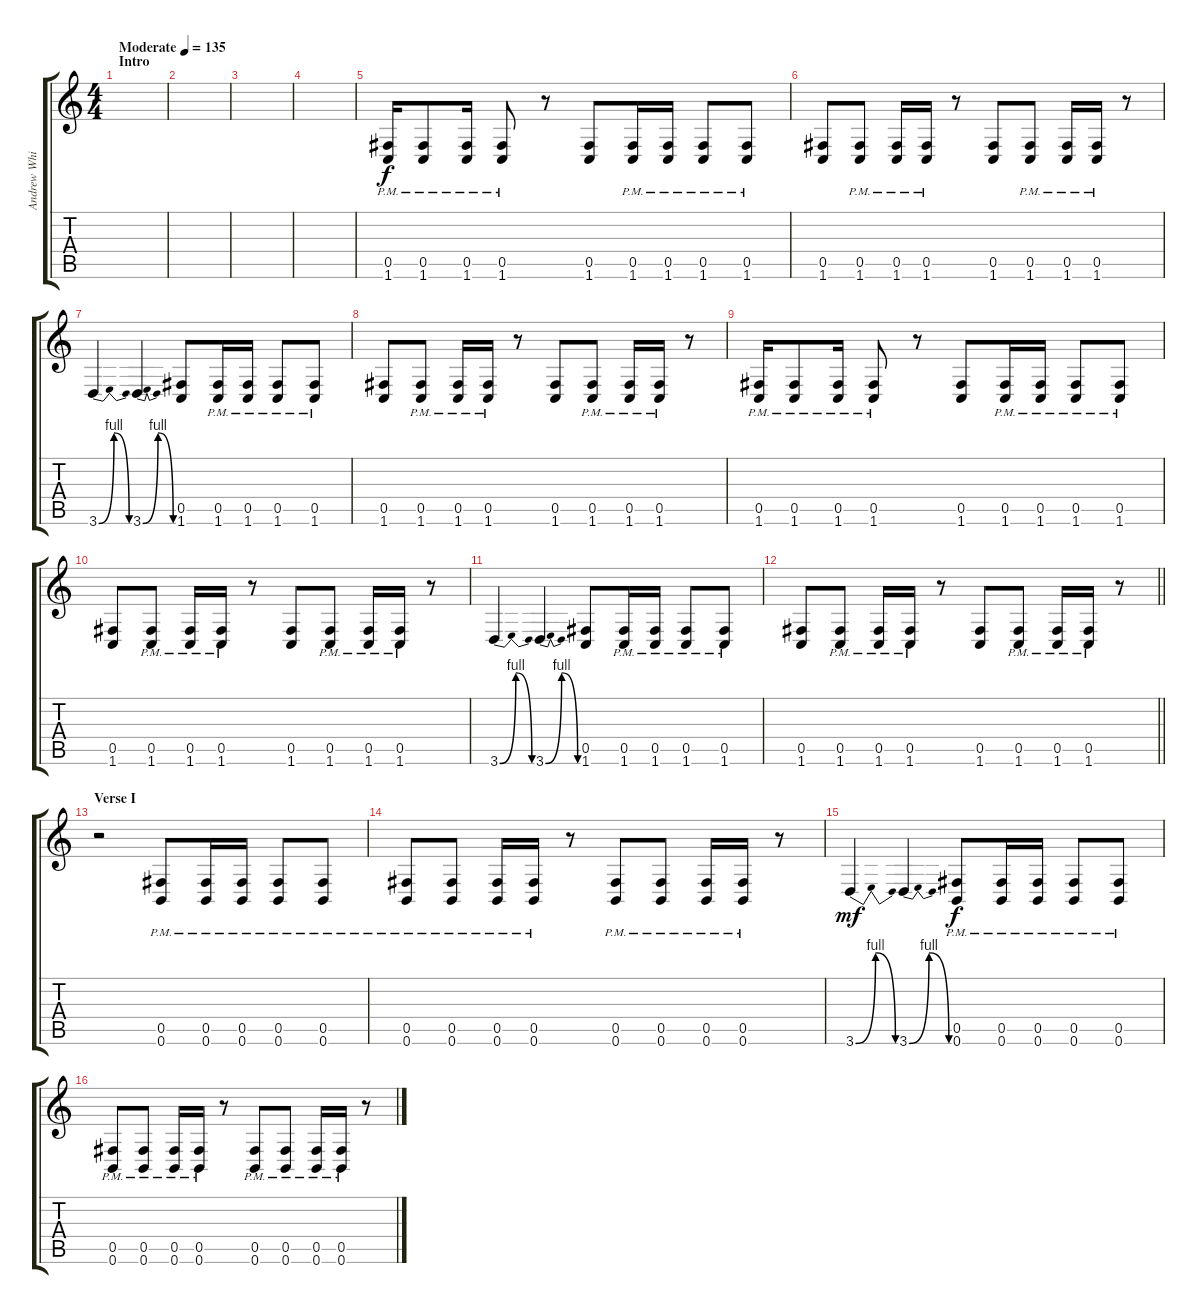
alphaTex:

\track ("Andrew Whiting" "Andrew Whi") {instrument distortionguitar}
\staff {score tabs}
\tuning (Db4 Ab3 E3 B2 Gb2 B1) {hide}
\ts (4 4)
\section ("" "Intro")
\tempo (135 "Moderate")
\clef g2
\ks c
|
|
|
|
(0.5{pm} 1.6{pm}).16 (0.5{pm} 1.6{pm}).8 (0.5{pm} 1.6{pm}).16 (0.5{pm} 1.6{pm}).8 r.8 (0.5 1.6).8 (0.5{pm} 1.6{pm}).16 (0.5{pm} 1.6{pm}).16 (0.5{pm} 1.6{pm}).8 (0.5{pm} 1.6{pm}).8 |
(0.5 1.6).8 (0.5{pm} 1.6{pm}).8 (0.5{pm} 1.6{pm}).16 (0.5{pm} 1.6{pm}).16 r.8 (0.5 1.6).8 (0.5{pm} 1.6{pm}).8 (0.5{pm} 1.6{pm}).16 (0.5{pm} 1.6{pm}).16 r.8 |
3.6{be (bendrelease 0 0 15 4 15 4 60 0)}.4 3.6{be (bendrelease 0 0 15 4 15 4 60 0)}.4 (0.5 1.6).8 (0.5{pm} 1.6{pm}).16 (0.5{pm} 1.6{pm}).16 (0.5{pm} 1.6{pm}).8 (0.5{pm} 1.6{pm}).8 |
(0.5 1.6).8 (0.5{pm} 1.6{pm}).8 (0.5{pm} 1.6{pm}).16 (0.5{pm} 1.6{pm}).16 r.8 (0.5 1.6).8 (0.5{pm} 1.6{pm}).8 (0.5{pm} 1.6{pm}).16 (0.5{pm} 1.6{pm}).16 r.8 |
(0.5{pm} 1.6{pm}).16 (0.5{pm} 1.6{pm}).8 (0.5{pm} 1.6{pm}).16 (0.5{pm} 1.6{pm}).8 r.8 (0.5 1.6).8 (0.5{pm} 1.6{pm}).16 (0.5{pm} 1.6{pm}).16 (0.5{pm} 1.6{pm}).8 (0.5{pm} 1.6{pm}).8 |
(0.5 1.6).8 (0.5{pm} 1.6{pm}).8 (0.5{pm} 1.6{pm}).16 (0.5{pm} 1.6{pm}).16 r.8 (0.5 1.6).8 (0.5{pm} 1.6{pm}).8 (0.5{pm} 1.6{pm}).16 (0.5{pm} 1.6{pm}).16 r.8 |
3.6{be (bendrelease 0 0 15 4 15 4 60 0)}.4 3.6{be (bendrelease 0 0 15 4 15 4 60 0)}.4 (0.5 1.6).8 (0.5{pm} 1.6{pm}).16 (0.5{pm} 1.6{pm}).16 (0.5{pm} 1.6{pm}).8 (0.5{pm} 1.6{pm}).8 |
\barLineRight lightlight
(0.5 1.6).8 (0.5{pm} 1.6{pm}).8 (0.5{pm} 1.6{pm}).16 (0.5{pm} 1.6{pm}).16 r.8 (0.5 1.6).8 (0.5{pm} 1.6{pm}).8 (0.5{pm} 1.6{pm}).16 (0.5{pm} 1.6{pm}).16 r.8 |
\section ("" "Verse I")
r.2 (0.5{pm} 0.6{pm}).8{dy f} (0.5{pm} 0.6{pm}).16 (0.5{pm} 0.6{pm}).16 (0.5{pm} 0.6{pm}).8 (0.5{pm} 0.6{pm}).8 |
(0.5{pm} 0.6{pm}).8 (0.5{pm} 0.6{pm}).8 (0.5{pm} 0.6{pm}).16 (0.5{pm} 0.6{pm}).16 r.8 (0.5 0.6{pm}).8 (0.5{pm} 0.6{pm}).8 (0.5{pm} 0.6{pm}).16 (0.5{pm} 0.6{pm}).16 r.8 |
3.6{be (bendrelease 0 0 15 4 15 4 60 0)}.4{dy mf} 3.6{be (bendrelease 0 0 15 4 15 4 60 0)}.4 (0.5{pm} 0.6{pm}).8{dy f} (0.5{pm} 0.6{pm}).16 (0.5{pm} 0.6{pm}).16 (0.5{pm} 0.6{pm}).8 (0.5{pm} 0.6{pm}).8 |
(0.5{pm} 0.6{pm}).8 (0.5{pm} 0.6{pm}).8 (0.5{pm} 0.6{pm}).16 (0.5{pm} 0.6{pm}).16 r.8 (0.5 0.6{pm}).8 (0.5{pm} 0.6{pm}).8 (0.5{pm} 0.6{pm}).16 (0.5{pm} 0.6{pm}).16 r.8
